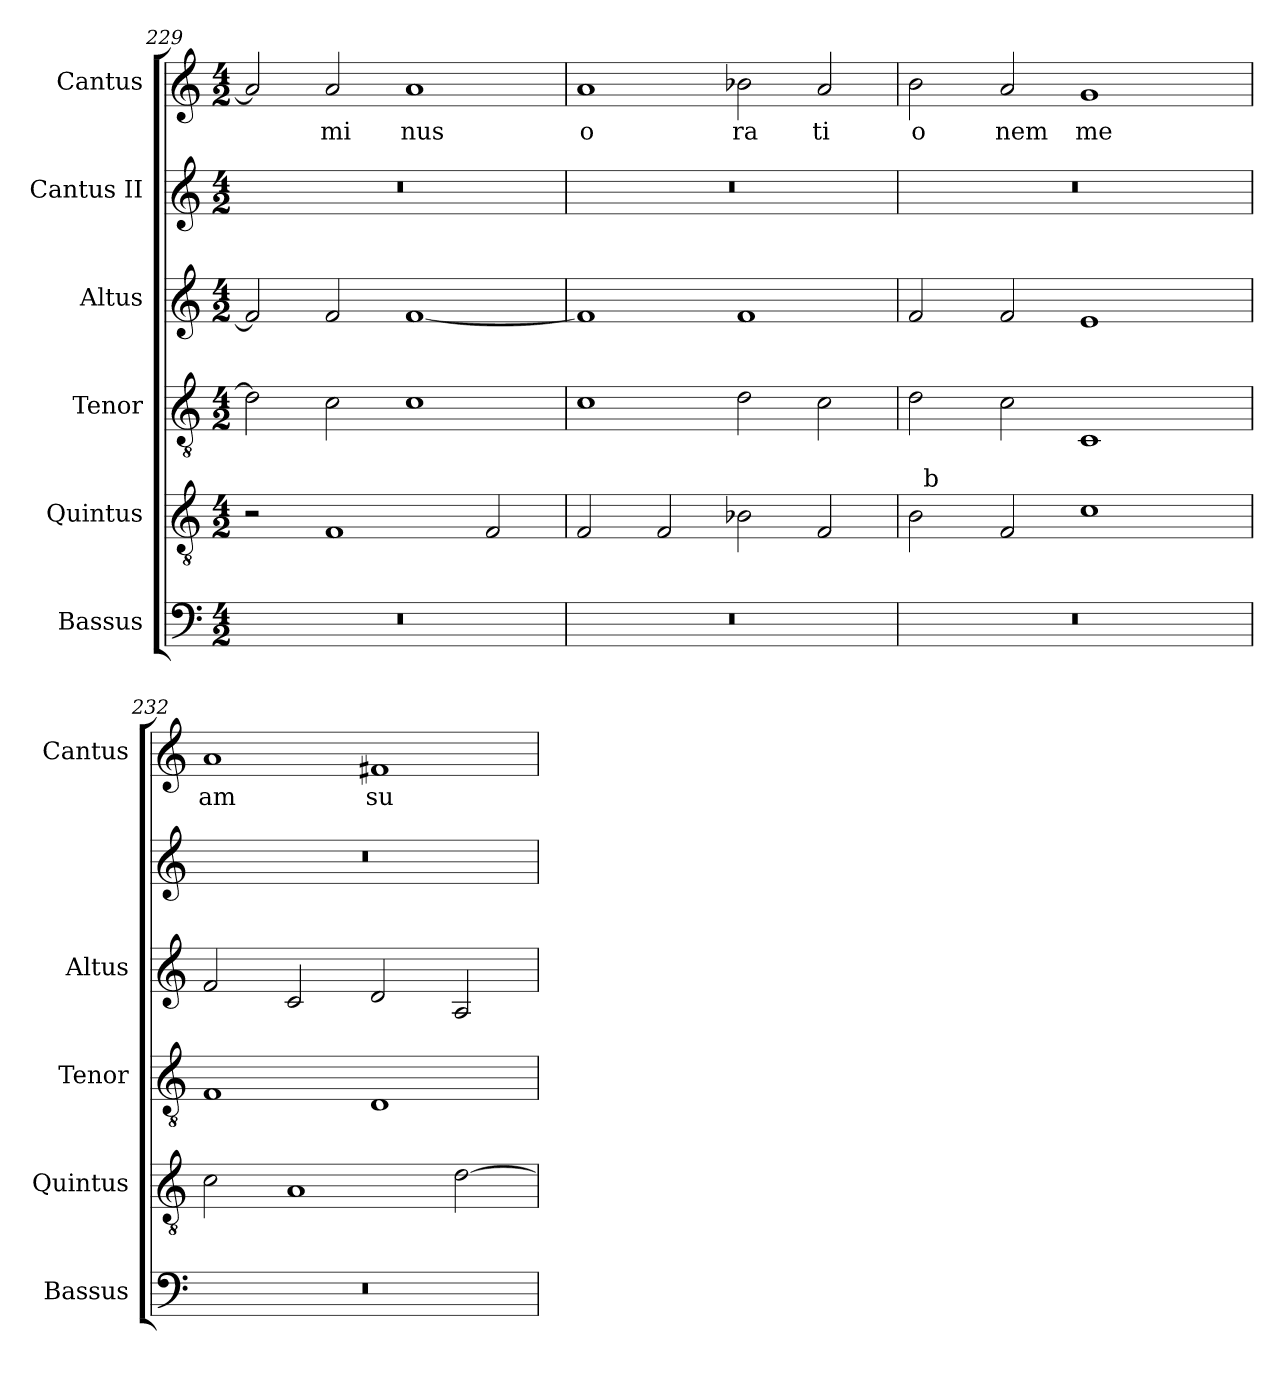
**kern	**kern	**kern	**kern	**kern	**kern	**text
*part6	*part5	*part4	*part3	*part2	*part1	*part1
*staff6	*staff5	*staff4	*staff3	*staff2	*staff1	*staff1
*I"Bassus	*I"Quintus	*I"Tenor	*I"Altus	*I"Cantus II	*I"Cantus	*
*I'Bassus	*I'Quintus	*I'Tenor	*I'Altus	*	*I'Cantus	*
*clefF4	*clefGv2	*clefGv2	*clefG2	*clefG2	*clefG2	*
*k[]	*k[]	*k[]	*k[]	*k[]	*k[]	*
*C:	*C:	*C:	*C:	*C:	*C:	*
*M4/2	*M4/2	*M4/2	*M4/2	*M4/2	*M4/2	*
=229	=229	=229	=229	=229	=229	=229
0r	2r	2d\]	2f/]	0r	2a/]	.
!	!	!	!	!	!	!LO:LY:b
.	1F	2c\	2f/	.	2a/	mi
!	!	!	!	!	!	!LO:LY:b
.	.	1c	[<1f	.	1a	nus
.	2F/	.	.	.	.	.
=230	=230	=230	=230	=230	=230	=230
!	!	!	!	!	!	!LO:LY:b
0r	2F/	1c	1f]	0r	1a	o
.	2F/	.	.	.	.	.
!	!	!	!	!	!	!LO:LY:b
.	2B-X\	2d\	1f	.	2b-X\	ra
!	!	!	!	!	!	!LO:LY:b
.	2F/	2c\	.	.	2a/	ti
=231	=231	=231	=231	=231	=231	=231
!	!	!	!	!	!	!LO:LY:b
*	*^	*	*	*	*	*
0r	2B\	32ryy	2d\	2f/	0r	2b\	o
!	!	!LO:TX:a:t=b	!	!	!	!	!
.	.	1ryy	.	.	.	.	.
!	!	!	!	!	!	!	!LO:LY:b
.	2F/	.	2c\	2f/	.	2a/	nem
!	!	!	!	!	!	!	!LO:LY:b
.	1c	.	1C	1e	.	1g	me
.	.	2ryy	.	.	.	.	.
.	.	4...ryy	.	.	.	.	.
=232	=232	=232	=232	=232	=232	=232	=232
!	!	!	!	!	!	!	!LO:LY:b
*	*v	*v	*	*	*	*	*
0r	2c\	1F	2f/	0r	1a	am
.	1A	.	2c/	.	.	.
!	!	!	!	!	!	!LO:LY:b
.	.	1D	2d/	.	1f#X	su
.	[>2d\	.	2A/	.	.	.
=	=	=	=	=	=	=
*-	*-	*-	*-	*-	*-	*-
